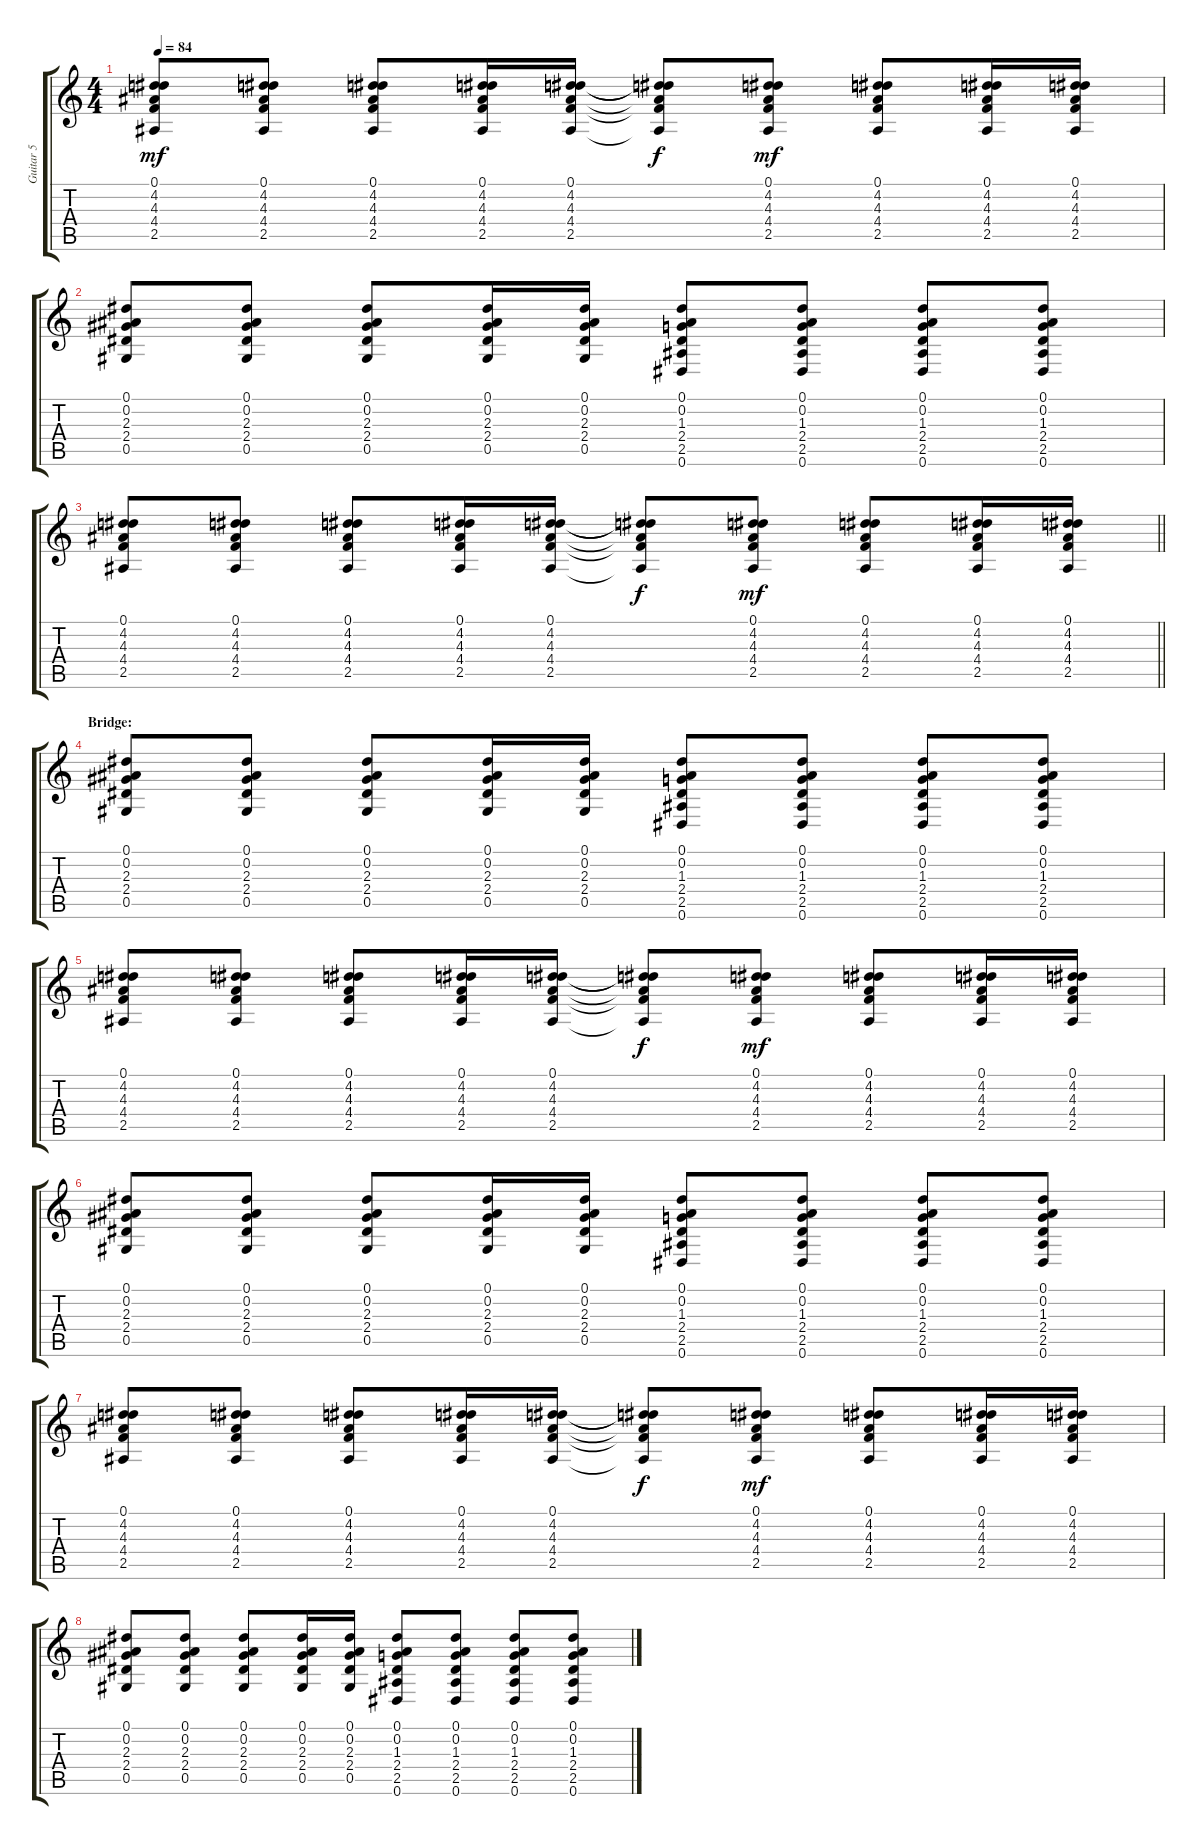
\track ("Guitar 5" "Guitar 5") {instrument electricguitarclean}
\staff {score tabs}
\tuning (Eb4 Bb3 Gb3 Db3 Ab2 Eb2) {hide}
\ts (4 4)
\tempo 84
\clef g2
\ks c
(0.1 4.2 4.3 4.4 2.5).8{dy mf} (0.1 4.2 4.3 4.4 2.5).8 (0.1 4.2 4.3 4.4 2.5).8 (0.1 4.2 4.3 4.4 2.5).16 (0.1 4.2 4.3 4.4 2.5).16 (0.1{t} 4.2{t} 4.3{t} 4.4{t} 2.5{t}).8{dy f} (0.1 4.2 4.3 4.4 2.5).8{dy mf} (0.1 4.2 4.3 4.4 2.5).8 (0.1 4.2 4.3 4.4 2.5).16 (0.1 4.2 4.3 4.4 2.5).16 |
(0.1 0.2 2.3 2.4 0.5).8 (0.1 0.2 2.3 2.4 0.5).8 (0.1 0.2 2.3 2.4 0.5).8 (0.1 0.2 2.3 2.4 0.5).16 (0.1 0.2 2.3 2.4 0.5).16 (0.1 0.2 1.3 2.4 2.5 0.6).8 (0.1 0.2 1.3 2.4 2.5 0.6).8 (0.1 0.2 1.3 2.4 2.5 0.6).8 (0.1 0.2 1.3 2.4 2.5 0.6).8 |
\barLineRight lightlight
(0.1 4.2 4.3 4.4 2.5).8 (0.1 4.2 4.3 4.4 2.5).8 (0.1 4.2 4.3 4.4 2.5).8 (0.1 4.2 4.3 4.4 2.5).16 (0.1 4.2 4.3 4.4 2.5).16 (0.1{t} 4.2{t} 4.3{t} 4.4{t} 2.5{t}).8{dy f} (0.1 4.2 4.3 4.4 2.5).8{dy mf} (0.1 4.2 4.3 4.4 2.5).8 (0.1 4.2 4.3 4.4 2.5).16 (0.1 4.2 4.3 4.4 2.5).16 |
\section ("" "Bridge:")
(0.1 0.2 2.3 2.4 0.5).8 (0.1 0.2 2.3 2.4 0.5).8 (0.1 0.2 2.3 2.4 0.5).8 (0.1 0.2 2.3 2.4 0.5).16 (0.1 0.2 2.3 2.4 0.5).16 (0.1 0.2 1.3 2.4 2.5 0.6).8 (0.1 0.2 1.3 2.4 2.5 0.6).8 (0.1 0.2 1.3 2.4 2.5 0.6).8 (0.1 0.2 1.3 2.4 2.5 0.6).8 |
(0.1 4.2 4.3 4.4 2.5).8 (0.1 4.2 4.3 4.4 2.5).8 (0.1 4.2 4.3 4.4 2.5).8 (0.1 4.2 4.3 4.4 2.5).16 (0.1 4.2 4.3 4.4 2.5).16 (0.1{t} 4.2{t} 4.3{t} 4.4{t} 2.5{t}).8{dy f} (0.1 4.2 4.3 4.4 2.5).8{dy mf} (0.1 4.2 4.3 4.4 2.5).8 (0.1 4.2 4.3 4.4 2.5).16 (0.1 4.2 4.3 4.4 2.5).16 |
(0.1 0.2 2.3 2.4 0.5).8 (0.1 0.2 2.3 2.4 0.5).8 (0.1 0.2 2.3 2.4 0.5).8 (0.1 0.2 2.3 2.4 0.5).16 (0.1 0.2 2.3 2.4 0.5).16 (0.1 0.2 1.3 2.4 2.5 0.6).8 (0.1 0.2 1.3 2.4 2.5 0.6).8{txt ""} (0.1 0.2 1.3 2.4 2.5 0.6).8 (0.1 0.2 1.3 2.4 2.5 0.6).8 |
(0.1 4.2 4.3 4.4 2.5).8 (0.1 4.2 4.3 4.4 2.5).8 (0.1 4.2 4.3 4.4 2.5).8 (0.1 4.2 4.3 4.4 2.5).16 (0.1 4.2 4.3 4.4 2.5).16 (0.1{t} 4.2{t} 4.3{t} 4.4{t} 2.5{t}).8{dy f} (0.1 4.2 4.3 4.4 2.5).8{dy mf} (0.1 4.2 4.3 4.4 2.5).8 (0.1 4.2 4.3 4.4 2.5).16 (0.1 4.2 4.3 4.4 2.5).16 |
(0.1 0.2 2.3 2.4 0.5).8 (0.1 0.2 2.3 2.4 0.5).8 (0.1 0.2 2.3 2.4 0.5).8 (0.1 0.2 2.3 2.4 0.5).16 (0.1 0.2 2.3 2.4 0.5).16 (0.1 0.2 1.3 2.4 2.5 0.6).8 (0.1 0.2 1.3 2.4 2.5 0.6).8 (0.1 0.2 1.3 2.4 2.5 0.6).8 (0.1 0.2 1.3 2.4 2.5 0.6).8
